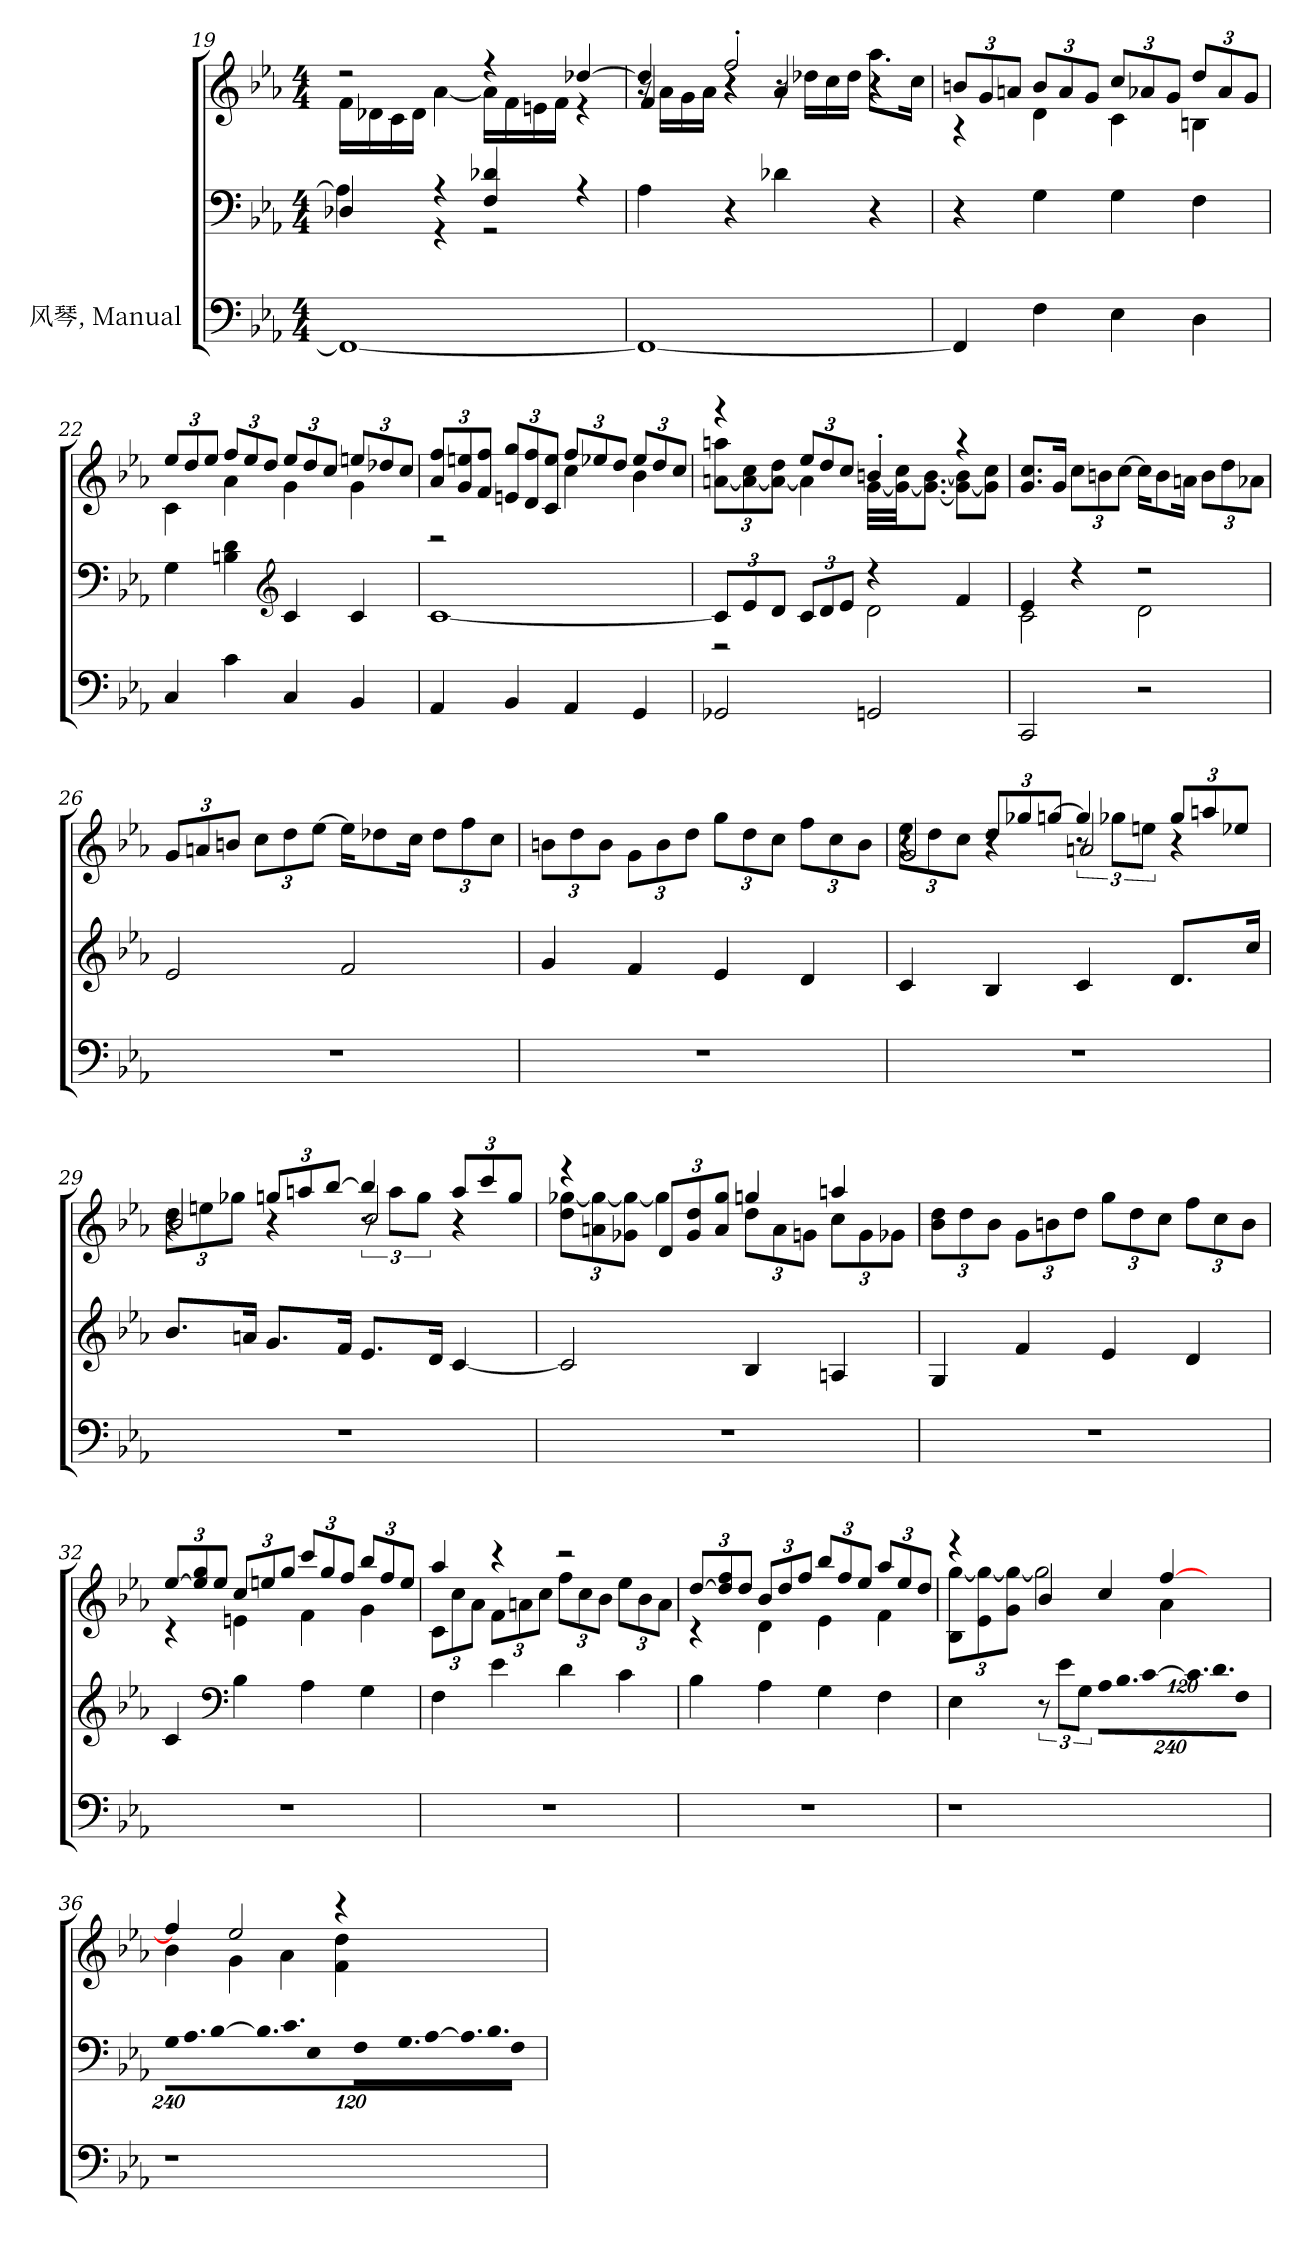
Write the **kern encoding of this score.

**kern	**kern	**kern
*part1	*part1	*part1
*staff3	*staff2	*staff1
*I"风琴, Manual	*	*
!!LO:LB:g=z
*clefF4	*clefF4	*clefG2
*k[b-e-a-]	*k[b-e-a-]	*k[b-e-a-]
*M4/4	*M4/4	*M4/4
=19	=19	=19
*	*^	*^
1FF_	4D-X/	4A-\]	2r	16f\LL
.	.	.	.	16d-X\
.	.	.	.	16c\
.	.	.	.	16d-\JJ
.	4r	4r	.	[4a-\
.	4F/ 4d-X/	2r	4r	16a-\LL]
.	.	.	.	16f\
.	.	.	.	16en\
.	.	.	.	16f\JJ
.	4r	.	[4dd-X/	4r
*	*v	*v	*	*
=20	=20	=20	=20
*	*	*	*^
1FF_	4A-\	4dd-/]	16r	4f/
.	.	.	16a-\LL	.
.	.	.	16g\	.
.	.	.	16a-\JJ	.
.	4r	2ff'/	4r	4r
.	4d-X\	.	16r	4a-/
.	.	.	16dd-X\LL	.
.	.	.	16cc\	.
.	.	.	16dd-\JJ	.
.	4r	4r	8.aa-\L	4r
.	.	.	16cc\Jk	.
*	*	*v	*v	*v
=21	=21	=21
*	*	*Xbrackettup
*	*	*^
4FF/]	4r	12bn/L	4r
.	.	12g/	.
.	.	12an/J	.
4F\	4G\	12b/L	4d\
.	.	12a/	.
.	.	12g/J	.
4E-\	4G\	12cc/L	4c\
.	.	12a-X/	.
.	.	12g/J	.
4D\	4F\	12dd/L	4Bn\
.	.	12a-/	.
.	.	12g/J	.
!!LO:LB:g=z	!!
=22	=22	=22	=22
4C/	4G\	12ee-/L	4c\
.	.	12dd/	.
.	.	12ee-/J	.
4c\	4Bn\ 4d\	12ff/L	4a-\
.	.	12ee-/	.
.	.	12dd/J	.
*	*clefG2	*	*
4C/	4c/	12ee-/L	4g\
.	.	12dd/	.
.	.	12cc/J	.
4BB-/	4c/	12een/L	4g\
.	.	12dd-X/	.
.	.	12cc/J	.
=23	=23	=23	=23
4AA-/	[1c	12a-/ 12ff/L	2r
.	.	12g/ 12een/	.
.	.	12f/ 12ff/J	.
4BB-/	.	12en/ 12gg/L	.
.	.	12d/ 12ff/	.
.	.	12c/ 12ee/J	.
4AA-/	.	12ff/L	4cc\
.	.	12ee-X/	.
.	.	12dd/J	.
4GG/	.	12ee-/L	4b-\
.	.	12dd/	.
.	.	12cc/J	.
!!LO:LB:g=z	!!
=24	=24	=24	=24
*	*Xbrackettup	*	*
*	*^	*	*
2GG-X/	12c/L]	2r	4r	[12an\ 12aan\L
.	12e-/	.	.	12a\_ 12cc\
.	12d/J	.	.	12a\_ 12dd\J
.	12c/L	.	12ee-/L	4a\]
.	12d/	.	12dd/	.
.	12e-/J	.	12cc/J	.
2GGn/	4r	2d\	4bn'/	[32g\LLL
.	.	.	.	32g\_ 32cc\JJ
.	.	.	.	8.g\_ [8.b\J
.	4f/	.	4r	8g\_ 8b\]L
.	.	.	.	8g\] 8cc\J
*	*	*	*v	*v
=25	=25	=25	=25
2CC/	4e-/	2c\	8.g/ 8.cc/L
.	.	.	16g/Jk
.	4r	.	12cc\L
.	.	.	12bn\
.	.	.	[12cc\J
2r	2r	2d\	16cc\KL]
.	.	.	8b\
.	.	.	16an\Jk
.	.	.	12b\L
.	.	.	12dd\
.	.	.	12a-X\J
*	*v	*v	*
!!LO:PB:g=z
=26	=26	=26
1r	2e-/	12g/L
.	.	12an/
.	.	12bn/J
.	.	12cc\L
.	.	12dd\
.	.	[12ee-\J
.	2f/	16ee-\KL]
.	.	8dd-X\
.	.	16cc\Jk
.	.	12dd-\L
.	.	12ff\
.	.	12cc\J
=27	=27	=27
1r	4g/	12bn\L
.	.	12dd\
.	.	12b\J
.	4f/	12g\L
.	.	12b\
.	.	12dd\J
.	4e-/	12gg\L
.	.	12dd\
.	.	12cc\J
.	4d/	12ff\L
.	.	12cc\
.	.	12b\J
=28	=28	=28
*	*	*^
*	*	*	*^
1r	4c/	4r	12ee-\L	2g/
.	.	.	12dd\	.
.	.	.	12cc\J	.
.	4B-/	12dd/L	4r	.
.	.	12gg-X/	.	.
.	.	[12ggn/J	.	.
*	*	*	*brackettup	*
.	4c/	4gg/]	12r	2an/
.	.	.	12gg-X\L	.
.	.	.	12een\J	.
*	*	*Xbrackettup	*	*
.	8.d/L	12gg-/L	4r	.
.	.	12aan/	.	.
.	.	12ee-X/J	.	.
.	16cc/Jk	.	.	.
!!LO:LB:g=z	!!	!!
=29	=29	=29	=29	=29
1r	8.b-/L	4r	12dd\L	2b-/
.	.	.	12een\	.
.	.	.	12gg-X\J	.
.	16an/Jk	.	.	.
.	8.g/L	12ggn/L	4r	.
.	.	12aan/	.	.
.	.	[12bb-/J	.	.
.	16f/Jk	.	.	.
*	*	*	*brackettup	*
.	8.e-/L	4bb-/]	12r	2cc/
.	.	.	12aa\L	.
.	.	.	12gg\J	.
.	16d/Jk	.	.	.
*	*	*Xbrackettup	*	*
.	[4c/	12aa/L	4r	.
.	.	12ccc/	.	.
.	.	12gg/J	.	.
*	*	*	*v	*v
=30	=30	=30	=30
1r	2c/]	4r	12dd\ [12gg-X\L
.	.	.	12an\ 12gg-\_
.	.	.	12g-X\ 12gg-\_J
.	.	12d/L	4gg-\]
.	.	12g-/ 12dd/	.
.	.	12a/ 12gg-/J	.
.	4B-/	4ggn/	12dd\L
.	.	.	12a\
.	.	.	12gn\J
.	4An/	4aan/	12cc\L
.	.	.	12g\
.	.	.	12g-X\J
*	*	*v	*v
!!LO:LB:g=z
=31	=31	=31
1r	4G/	12b-\ 12dd\L
.	.	12dd\
.	.	12b-\J
.	4f/	12g\L
.	.	12bn\
.	.	12dd\J
.	4e-/	12gg\L
.	.	12dd\
.	.	12cc\J
.	4d/	12ff\L
.	.	12cc\
.	.	12b\J
=32	=32	=32
*	*	*^
1r	4c/	[12ee-/L	4r
.	.	12ee-/] 12gg/	.
.	.	12ee-/J	.
*	*clefF4	*	*
.	4B-\	12cc/L	4en\
.	.	12een/	.
.	.	12gg/J	.
.	4A-\	12ccc/L	4f\
.	.	12gg/	.
.	.	12ff/J	.
.	4G\	12bb-/L	4g\
.	.	12ff/	.
.	.	12ee/J	.
=33	=33	=33	=33
1r	4F\	4aa-/	12c\L
.	.	.	12cc\
.	.	.	12a-\J
.	4e-\	4r	12f\L
.	.	.	12an\
.	.	.	12cc\J
.	4d\	2r	12ff\L
.	.	.	12cc\
.	.	.	12b-\J
.	4c\	.	12ee-\L
.	.	.	12b-\
.	.	.	12a\J
!!LO:LB:g=z	!!
=34	=34	=34	=34
1r	4B-\	[12dd/L	4r
.	.	12dd/] 12ff/	.
.	.	12dd/J	.
.	4A-\	12b-/L	4d\
.	.	12dd/	.
.	.	12ff/J	.
.	4G\	12bb-/L	4e-\
.	.	12ff/	.
.	.	12ee-/J	.
.	4F\	12aa-/L	4f\
.	.	12ee-/	.
.	.	12dd/J	.
=35	=35	=35	=35
1r	4E-\	4r	12B-\ [12gg\L
.	.	.	12e-\ 12gg\_
.	.	.	12g\ 12gg\_J
*	*brackettup	*	*
.	12r	4b-/	2gg\]
.	12e-\L	.	.
.	12G\J	.	.
*	*Xbrackettup	*	*
!	!LO:N:vis=16	!	!
.	1920%137A-\LL	4cc/	.
!	!LO:N:vis=16.	!	!
.	960%103B-\	.	.
!	!LO:N:vis=32	!	!
.	[640%23c\K	.	.
!	!LO:N:vis=16.	!	!
.	960%103c\]	.	.
.	.	[4ff/	4a-\
!	!LO:N:vis=16.	!	!
.	960%103d\	.	.
!	!LO:N:vis=16	!	!
.	1920%137F\JJ	.	.
1920ryy	.	1920ryy	1920ryy
=36	=36	=36	=36
!	!LO:N:vis=16	!	!
1r	1920%137G\LL	4ff/]	4b-\
!	!LO:N:vis=16.	!	!
.	960%103A-\	.	.
!	!LO:N:vis=32	!	!
.	[640%23B-\K	.	.
!	!LO:N:vis=16.	!	!
.	960%103B-\]	.	.
.	.	2ee-/	4g\
!	!LO:N:vis=16.	!	!
.	960%103c\	.	.
!	!LO:N:vis=16	!	!
.	1920%137E-\JJ	.	.
.	.	.	4a-\
!	!LO:N:vis=16	!	!
.	1920%137F\LL	.	.
!	!LO:N:vis=16.	!	!
.	960%103G\	.	.
!	!LO:N:vis=32	!	!
.	[640%23A-\K	.	.
!	!LO:N:vis=16.	!	!
.	960%103A-\]	.	.
.	.	4r	4f\ 4dd\
!	!LO:N:vis=16.	!	!
.	960%103B-\	.	.
!	!LO:N:vis=16	!	!
.	1920%137F\JJ	.	.
960ryy	.	960ryy	960ryy
*	*	*v	*v
=	=	=
*-	*-	*-
